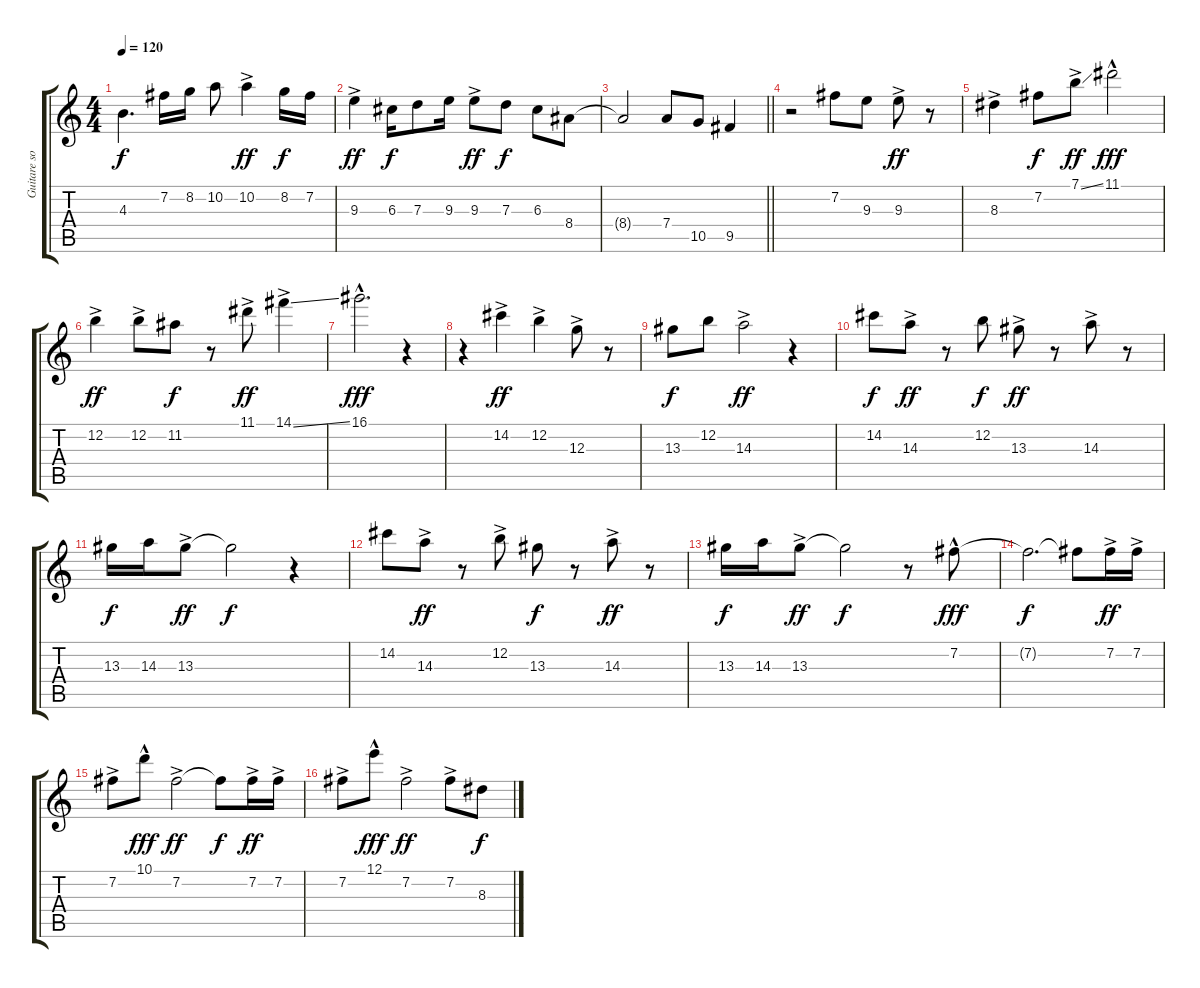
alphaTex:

\track ("Guitare solo" "Guitare so") {instrument acousticguitarnylon}
\staff {score tabs}
\tuning (E4 B3 G3 D3 A2 E2) {hide}
\ts (4 4)
\tempo 120
\clef g2
\ks c
4.3{t}.4{d dy f} 7.2.16 8.2.16 10.2.8 10.2{ac}.4{dy ff} 8.2.16{dy f} 7.2.16 |
9.3{ac}.4{dy ff} 6.3.16{dy f} 7.3.8 9.3.16 9.3{ac}.8{dy ff} 7.3.8{dy f} 6.3.8 8.4.8 |
\barLineRight lightlight
8.4{t}.2 7.4.8 10.5.8 9.5.4 |
r.2 7.2.8 9.3.8 9.3{ac}.8{dy ff} r.8 |
8.3{ac}.4 7.2.8{dy f} 7.1{ss ac}.8{dy ff} 11.1{hac}.2{dy fff} |
12.2{ac}.4{dy ff} 12.2{ac}.8 11.2.8{dy f} r.8 11.1{ac}.8{dy ff} 14.1{ss ac}.4 |
16.1{hac}.2{d dy fff} r.4 |
r.4 14.2{ac}.4{dy ff} 12.2{ac}.4 12.3{ac}.8 r.8 |
13.3.8{dy f} 12.2.8 14.3{ac}.2{dy ff} r.4 |
14.2.8{dy f} 14.3{ac}.8{dy ff} r.8 12.2.8{dy f} 13.3{ac}.8{dy ff} r.8 14.3{ac}.8 r.8 |
13.3.16{dy f} 14.3.16 13.3{ac}.8{dy ff} 13.3{t}.2{dy f} r.4 |
14.2.8 14.3{ac}.8{dy ff} r.8 12.2{ac}.8 13.3.8{dy f} r.8 14.3{ac}.8{dy ff} r.8 |
13.3.16{dy f} 14.3.16 13.3{ac}.8{dy ff} 13.3{t}.2{dy f} r.8 7.2{hac}.8{dy fff} |
7.2{t}.2{d dy f} 7.2{t}.8 7.2{ac}.16{dy ff} 7.2{ac}.16 |
7.2{ac}.8 10.1{hac}.8{dy fff} 7.2{ac}.2{dy ff} 7.2{t}.8{dy f} 7.2{ac}.16{dy ff} 7.2{ac}.16 |
7.2{ac}.8 12.1{hac}.8{dy fff} 7.2{ac}.2{dy ff} 7.2{ac}.8 8.3.8{dy f}
